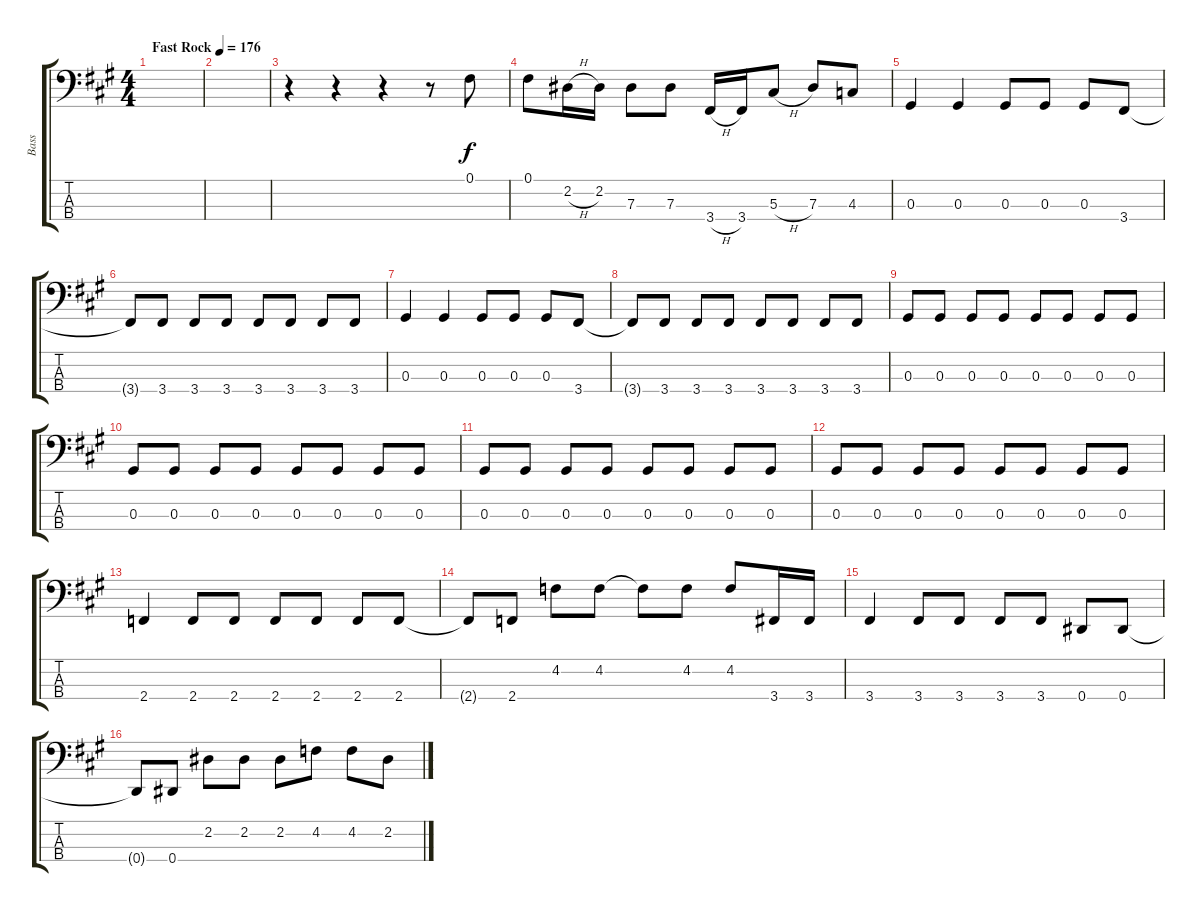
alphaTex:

\track ("Bass" "Bass") {instrument electricbassfinger}
\staff {score tabs}
\tuning (Gb2 Db2 Ab1 Eb1) {hide}
\ts (4 4)
\tempo (176 "Fast Rock")
\clef f4
\ks a
|
|
r.4 r.4 r.4 r.8 0.1.8 |
0.1.8 2.2{h}.16 2.2.16 7.3.8 7.3.8 3.4{h}.16 3.4.16 5.3{h}.8 7.3.8 4.3.8 |
0.3.4 0.3.4 0.3.8 0.3.8 0.3.8 3.4.8 |
3.4{t}.8 3.4.8 3.4.8 3.4.8 3.4.8 3.4.8 3.4.8 3.4.8 |
0.3.4 0.3.4 0.3.8 0.3.8 0.3.8 3.4.8 |
3.4{t}.8 3.4.8 3.4.8 3.4.8 3.4.8 3.4.8 3.4.8 3.4.8 |
0.3.8 0.3.8 0.3.8 0.3.8 0.3.8 0.3.8 0.3.8 0.3.8 |
0.3.8 0.3.8 0.3.8 0.3.8 0.3.8 0.3.8 0.3.8 0.3.8 |
0.3.8 0.3.8 0.3.8 0.3.8 0.3.8 0.3.8 0.3.8 0.3.8 |
0.3.8 0.3.8 0.3.8 0.3.8 0.3.8 0.3.8 0.3.8 0.3.8 |
2.4.4 2.4.8 2.4.8 2.4.8 2.4.8 2.4.8 2.4.8 |
2.4{t}.8 2.4.8 4.2.8 4.2.8 4.2{t}.8 4.2.8 4.2.8 3.4.16 3.4.16 |
3.4.4 3.4.8 3.4.8 3.4.8 3.4.8 0.4.8 0.4.8 |
0.4{t}.8 0.4.8 2.2.8 2.2.8 2.2.8 4.2.8 4.2.8 2.2.8
